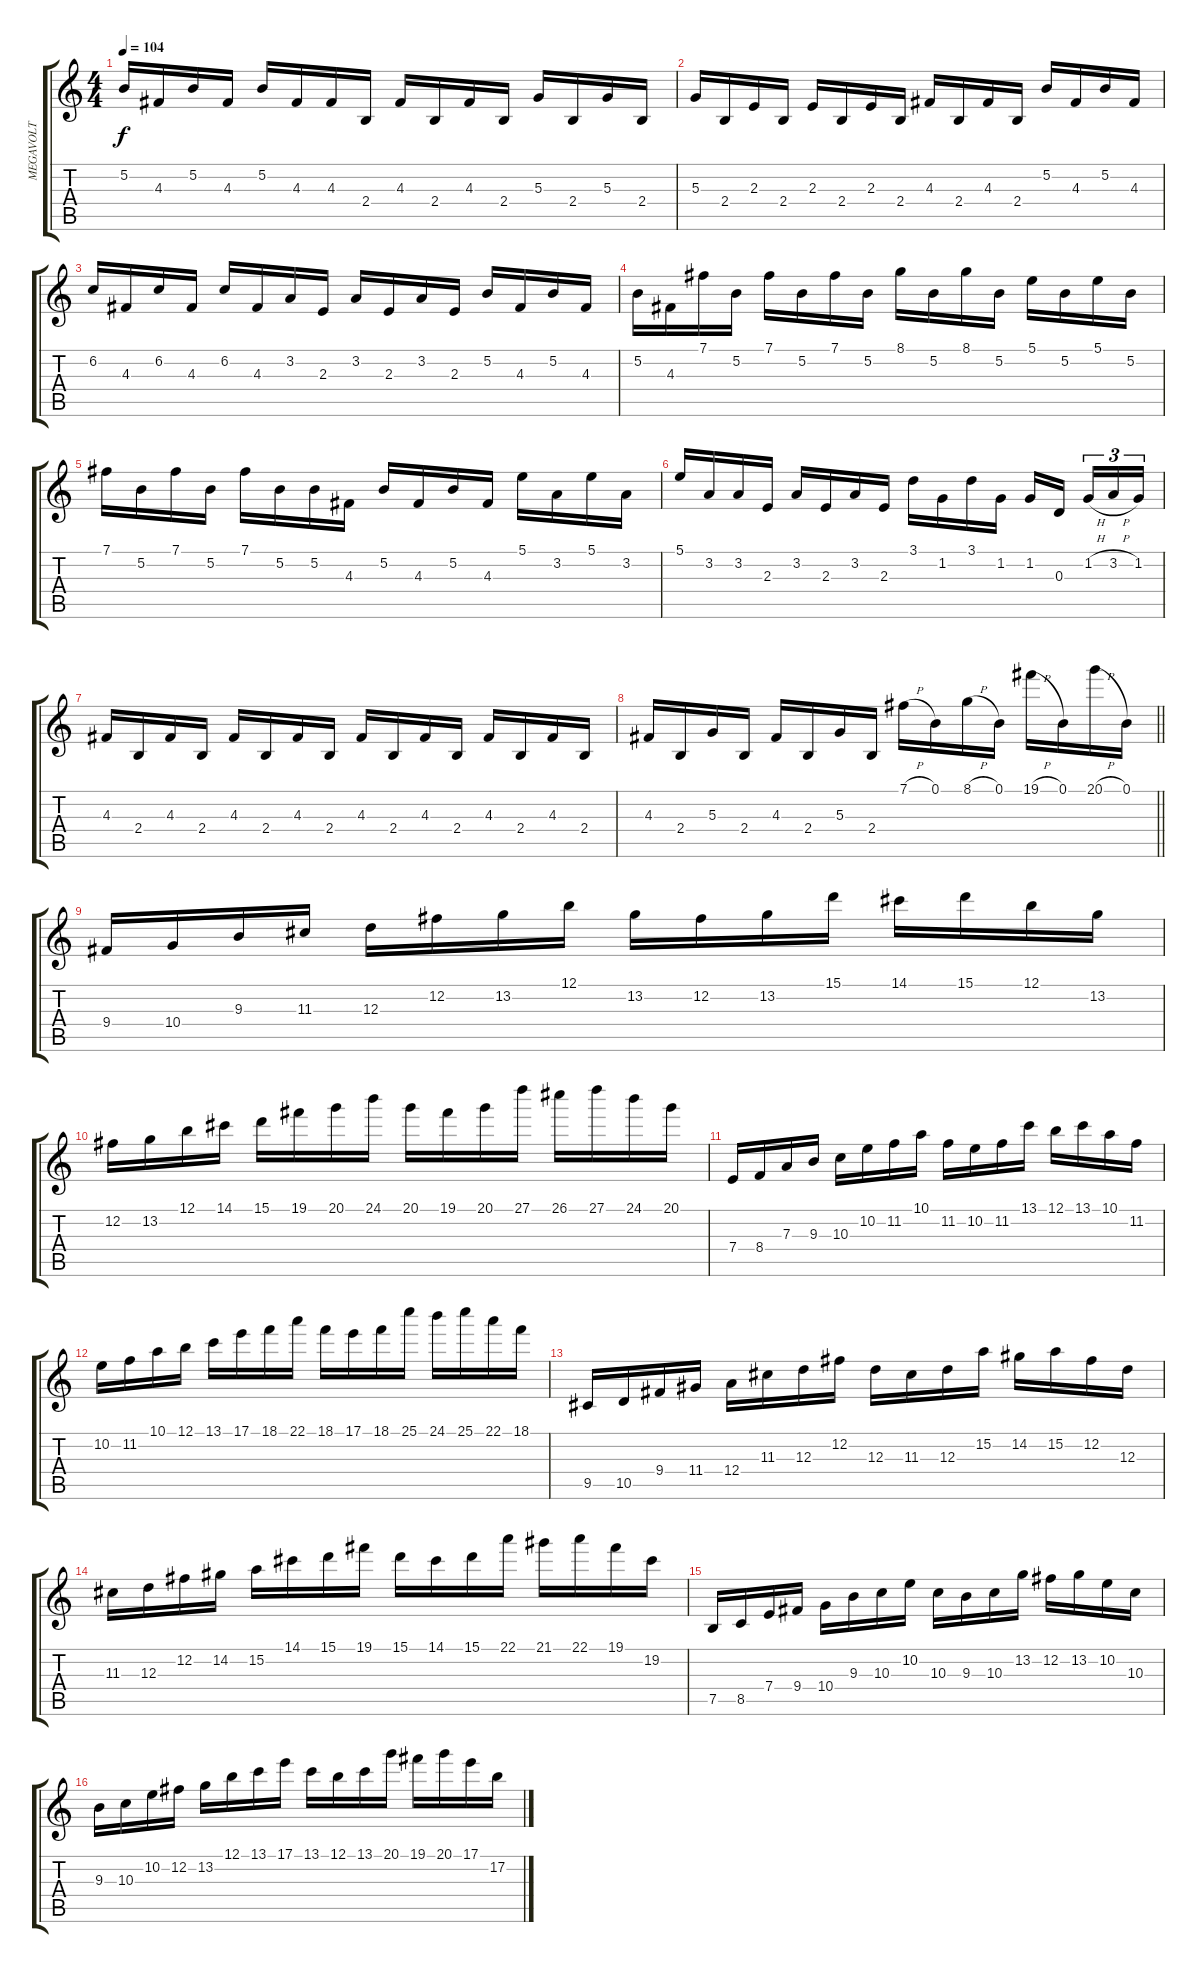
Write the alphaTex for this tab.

\track ("MEGAVOLT" "MEGAVOLT") {instrument distortionguitar}
\staff {score tabs}
\tuning (B3 Gb3 D3 A2 E2 B1) {hide}
\ts (4 4)
\tempo 104
\clef g2
\ks c
5.2.16{dy f} 4.3.16 5.2.16 4.3.16 5.2.16 4.3.16 4.3.16 2.4.16 4.3.16 2.4.16 4.3.16 2.4.16 5.3.16 2.4.16 5.3.16 2.4.16 |
5.3.16 2.4.16 2.3.16 2.4.16 2.3.16 2.4.16 2.3.16 2.4.16 4.3.16 2.4.16 4.3.16 2.4.16 5.2.16 4.3.16 5.2.16 4.3.16 |
6.2.16 4.3.16 6.2.16 4.3.16 6.2.16 4.3.16 3.2.16 2.3.16 3.2.16 2.3.16 3.2.16 2.3.16 5.2.16 4.3.16 5.2.16 4.3.16 |
5.2.16 4.3.16 7.1.16 5.2.16 7.1.16 5.2.16 7.1.16 5.2.16 8.1.16 5.2.16 8.1.16 5.2.16 5.1.16 5.2.16 5.1.16 5.2.16 |
7.1.16 5.2.16 7.1.16 5.2.16 7.1.16 5.2.16 5.2.16 4.3.16 5.2.16 4.3.16 5.2.16 4.3.16 5.1.16 3.2.16 5.1.16 3.2.16 |
5.1.16 3.2.16 3.2.16 2.3.16 3.2.16 2.3.16 3.2.16 2.3.16 3.1.16 1.2.16 3.1.16 1.2.16 1.2.16 0.3.16{beam splitsecondary} 1.2{h}.16{tu (3 2)} 3.2{h}.16{tu (3 2)} 1.2.16{tu (3 2)} |
4.3.16 2.4.16 4.3.16 2.4.16 4.3.16 2.4.16 4.3.16 2.4.16 4.3.16 2.4.16 4.3.16 2.4.16 4.3.16 2.4.16 4.3.16 2.4.16 |
\barLineRight lightlight
4.3.16 2.4.16 5.3.16 2.4.16 4.3.16 2.4.16 5.3.16 2.4.16 7.1{h}.16 0.1.16 8.1{h}.16 0.1.16 19.1{h}.16 0.1.16 20.1{h}.16 0.1.16 |
9.4.16 10.4.16 9.3.16 11.3.16 12.3.16 12.2.16 13.2.16 12.1.16 13.2.16 12.2.16 13.2.16 15.1.16 14.1.16 15.1.16 12.1.16 13.2.16 |
12.2.16 13.2.16 12.1.16 14.1.16 15.1.16 19.1.16 20.1.16 24.1.16 20.1.16 19.1.16 20.1.16 27.1.16 26.1.16 27.1.16 24.1.16 20.1.16 |
7.4.16 8.4.16 7.3.16 9.3.16 10.3.16 10.2.16 11.2.16 10.1.16 11.2.16 10.2.16 11.2.16 13.1.16 12.1.16 13.1.16 10.1.16 11.2.16 |
10.2.16 11.2.16 10.1.16 12.1.16 13.1.16 17.1.16 18.1.16 22.1.16 18.1.16 17.1.16 18.1.16 25.1.16 24.1.16 25.1.16 22.1.16 18.1.16 |
9.5.16 10.5.16 9.4.16 11.4.16 12.4.16 11.3.16 12.3.16 12.2.16 12.3.16 11.3.16 12.3.16 15.2.16 14.2.16 15.2.16 12.2.16 12.3.16 |
11.3.16 12.3.16 12.2.16 14.2.16 15.2.16 14.1.16 15.1.16 19.1.16 15.1.16 14.1.16 15.1.16 22.1.16 21.1.16 22.1.16 19.1.16 19.2.16 |
7.5.16 8.5.16 7.4.16 9.4.16 10.4.16 9.3.16 10.3.16 10.2.16 10.3.16 9.3.16 10.3.16 13.2.16 12.2.16 13.2.16 10.2.16 10.3.16 |
9.3.16 10.3.16 10.2.16 12.2.16 13.2.16 12.1.16 13.1.16 17.1.16 13.1.16 12.1.16 13.1.16 20.1.16 19.1.16 20.1.16 17.1.16 17.2.16
